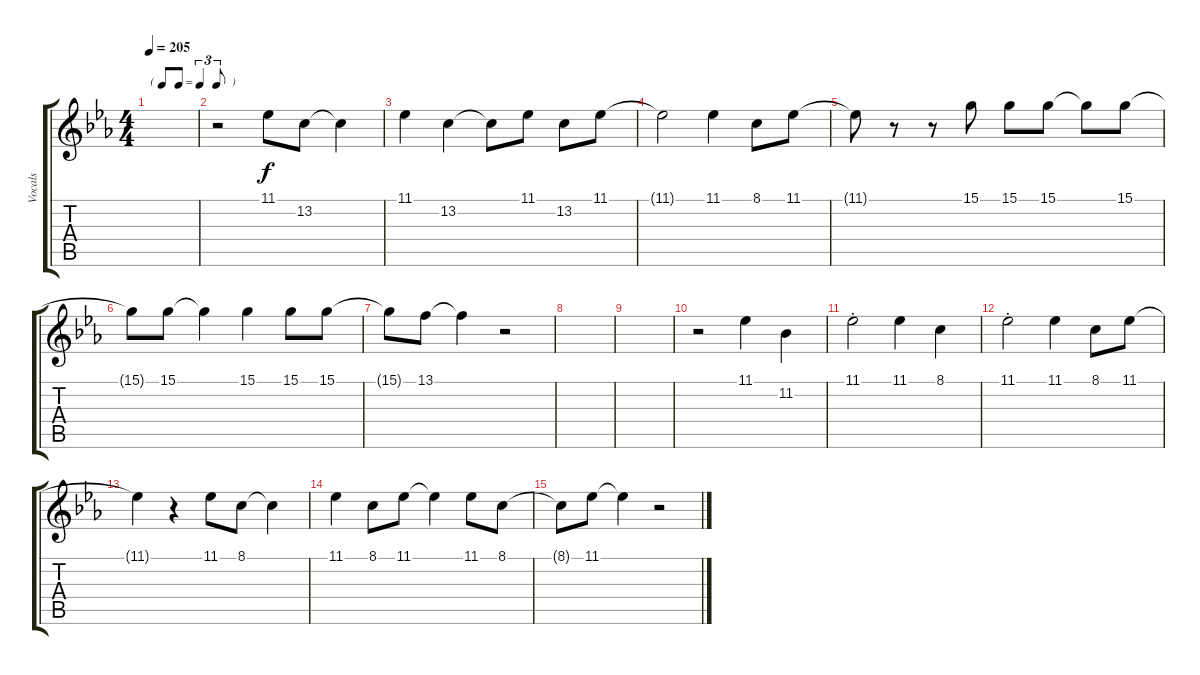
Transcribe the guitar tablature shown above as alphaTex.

\track ("Vocals" "Vocals") {instrument vibraphone}
\staff {score tabs}
\tuning (E4 B3 G3 D3 A2 E2) {hide}
\ts (4 4)
\tf triplet8th
\tempo 205
\clef g2
\ks eb
|
r.2 11.1.8 13.2.8 13.2{t}.4 |
11.1.4 13.2.4 13.2{t}.8 11.1.8 13.2.8 11.1.8 |
11.1{t}.2 11.1.4 8.1.8 11.1.8 |
11.1{t}.8 r.8 r.8 15.1.8 15.1.8 15.1.8 15.1{t}.8 15.1.8 |
15.1{t}.8 15.1.8 15.1{t}.4 15.1.4 15.1.8 15.1.8 |
15.1{t}.8 13.1.8 13.1{t}.4 r.2 |
|
|
r.2 11.1.4 11.2.4 |
11.1{st}.2 11.1.4 8.1.4 |
11.1{st}.2 11.1.4 8.1.8 11.1.8 |
11.1{t}.4 r.4 11.1.8 8.1.8 8.1{t}.4 |
11.1.4 8.1.8 11.1.8 11.1{t}.4 11.1.8 8.1.8 |
8.1{t}.8 11.1.8 11.1{t}.4 r.2
